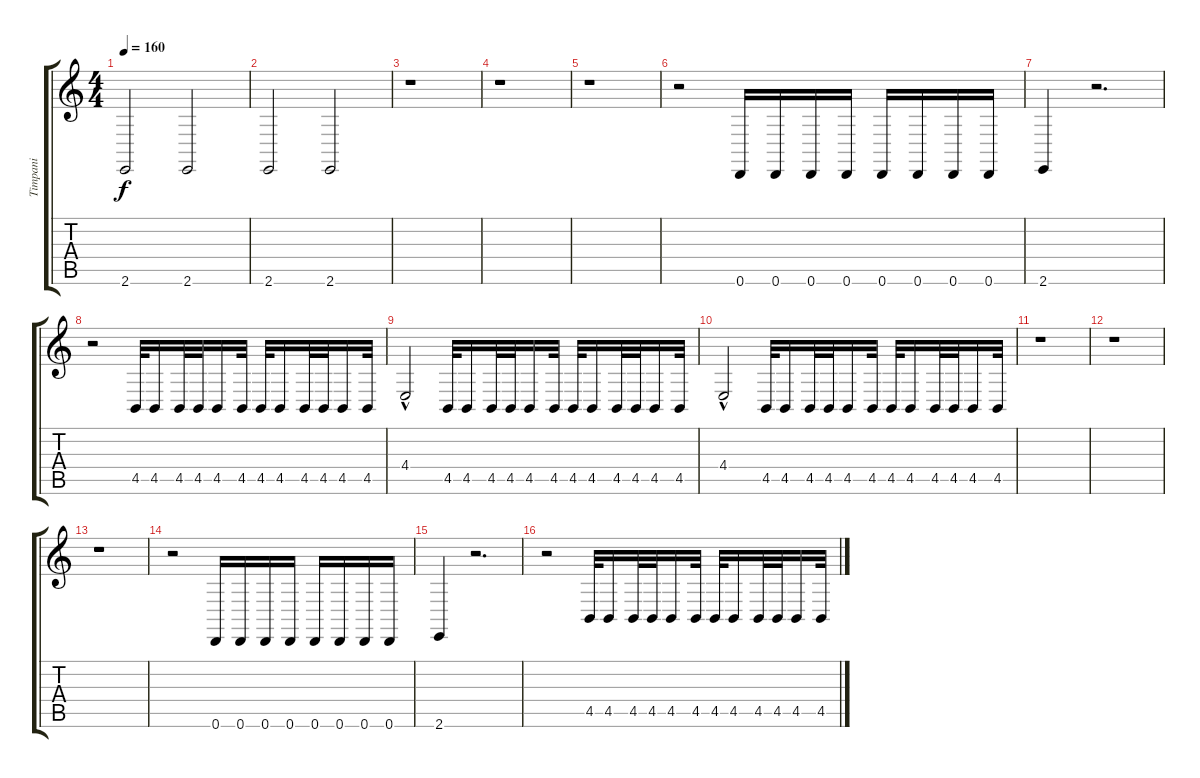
\track ("Timpani" "Timpani") {instrument timpani}
\staff {score tabs}
\tuning (D4 A3 F3 C3 G2 D2) {hide}
\ts (4 4)
\tempo 160
\clef g2
\ks c
2.6.2{dy f instrument timpani} 2.6.2 |
2.6.2 2.6.2 |
r.1 |
r.1 |
r.1 |
r.2 0.6.16 0.6.16 0.6.16 0.6.16 0.6.16 0.6.16 0.6.16 0.6.16 |
2.6.4 r.2{d} |
r.2 4.5.32 4.5.16 4.5.32 4.5.32 4.5.16 4.5.32 4.5.32 4.5.16 4.5.32 4.5.32 4.5.16 4.5.32 |
4.4{hac}.2 4.5.32 4.5.16 4.5.32 4.5.32 4.5.16 4.5.32 4.5.32 4.5.16 4.5.32 4.5.32 4.5.16 4.5.32 |
4.4{hac}.2 4.5.32 4.5.16 4.5.32 4.5.32 4.5.16 4.5.32 4.5.32 4.5.16 4.5.32 4.5.32 4.5.16 4.5.32 |
r.1 |
r.1 |
r.1 |
r.2 0.6.16 0.6.16 0.6.16 0.6.16 0.6.16 0.6.16 0.6.16 0.6.16 |
2.6.4 r.2{d} |
r.2 4.5.32 4.5.16 4.5.32 4.5.32 4.5.16 4.5.32 4.5.32 4.5.16 4.5.32 4.5.32 4.5.16 4.5.32
